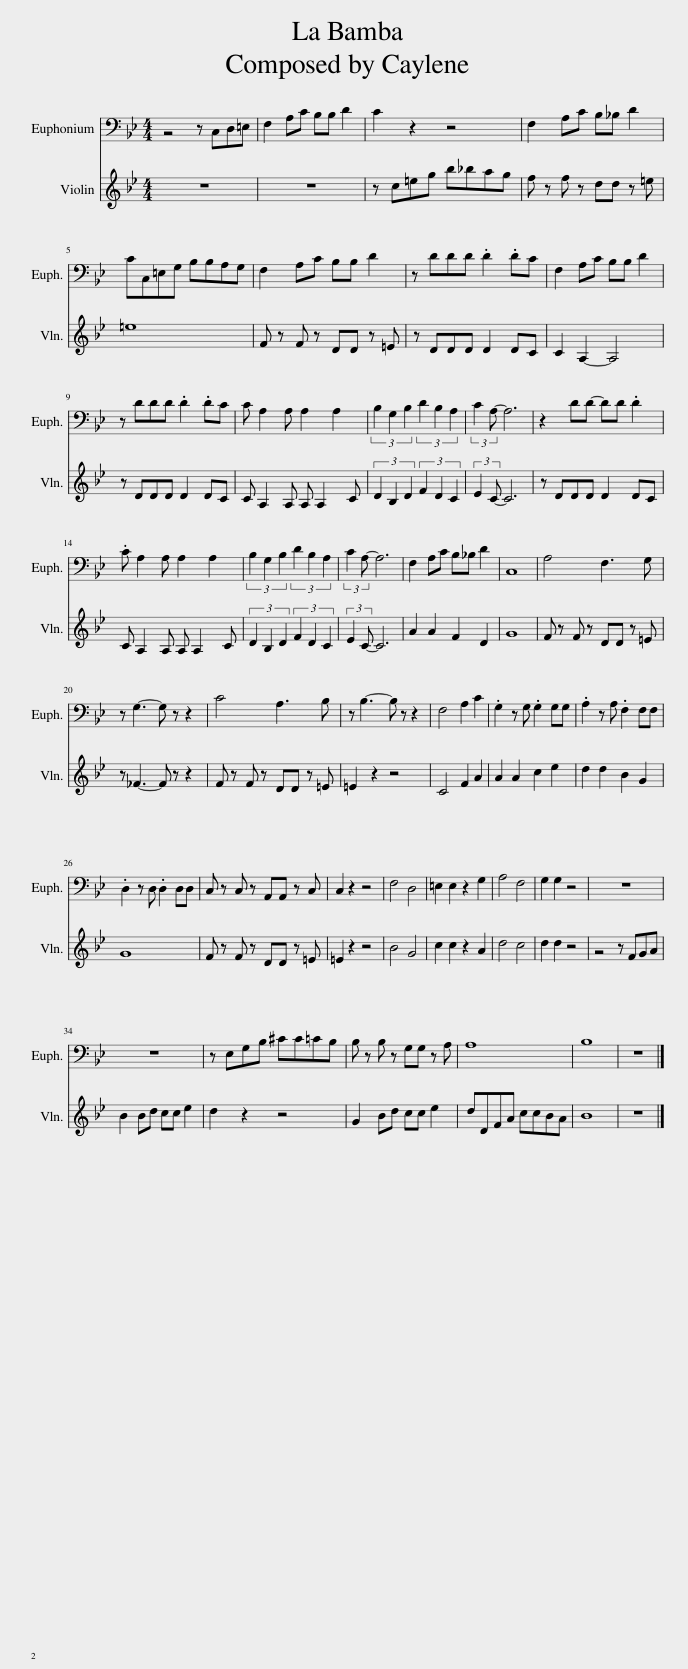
X:1
%%score 1 2
L:1/8
M:4/4
I:linebreak $
K:Bb
V:1 bass
V:2 treble
V:1
 z4 z C,D,=E, | F,2 A,C B,B, D2 | C2 z2 z4 | F,2 A,C B,_B, D2 |$ CC,=E,G, B,B,A,G, | %5
 F,2 A,C B,B, D2 | z DDD .D2 .DC | F,2 A,C B,B, D2 |$ z DDD .D2 .DC | C A,2 A, A,2 A,2 | %10
 (3B,2 G,2 B,2 (3D2 B,2 A,2 | (3:2:2C2 A,- A,6 | z2 DD- DD .D2 |$ .C A,2 A, A,2 A,2 | (3B,2 G,2 B,2 (3D2 B,2 A,2 | %15
 (3:2:2C2 A,- A,6 | F,2 A,C B,_B, D2 | C,8 | A,4 F,3 G, |$ z G,3- G, z z2 | %20
 C4 A,3 B, | z B,3- B, z z2 | F,4 A,2 C2 | .G,2 z G, .G,2 G,G, | .A,2 z A, .F,2 F,F, |$ %25
 .D,2 z D, .D,2 D,D, | C, z C, z A,,A,, z C, | C,2 z2 z4 | F,4 D,4 | =E,2 E,2 z2 G,2 | %30
 A,4 F,4 | G,2 G,2 z4 | z8 |$ z8 | z E,G,B, ^CC=CB, | %35
 B, z B, z G,G, z A, | A,8 | B,8 | z8 |] %39
V:2
 z8 | z8 | z c=eg b_bag | f z f z dd z =e |$ =e8 | %5
 F z F z DD z =E | z DDD D2 DC | C2 A,2- A,4 |$ z DDD D2 DC | C A,2 A, A, A,2 C | %10
 (3D2 B,2 D2 (3F2 D2 C2 | (3:2:2E2 C- C6 | z DDD D2 DC |$ C A,2 A, A, A,2 C | (3D2 B,2 D2 (3F2 D2 C2 | %15
 (3:2:2E2 C- C6 | A2 A2 F2 D2 | G8 | F z F z DD z =E |$ z _F3- F z z2 | %20
 F z F z DD z =E | =E2 z2 z4 | C4 F2 A2 | A2 A2 c2 e2 | d2 d2 B2 G2 |$ %25
 G8 | F z F z DD z =E | =E2 z2 z4 | B4 G4 | c2 c2 z2 A2 | %30
 d4 c4 | d2 d2 z4 | z4 z FGA |$ B2 Bd cc e2 | d2 z2 z4 | %35
 G2 Bd cc e2 | dDFA ccBA | B8 | z8 |] %39
